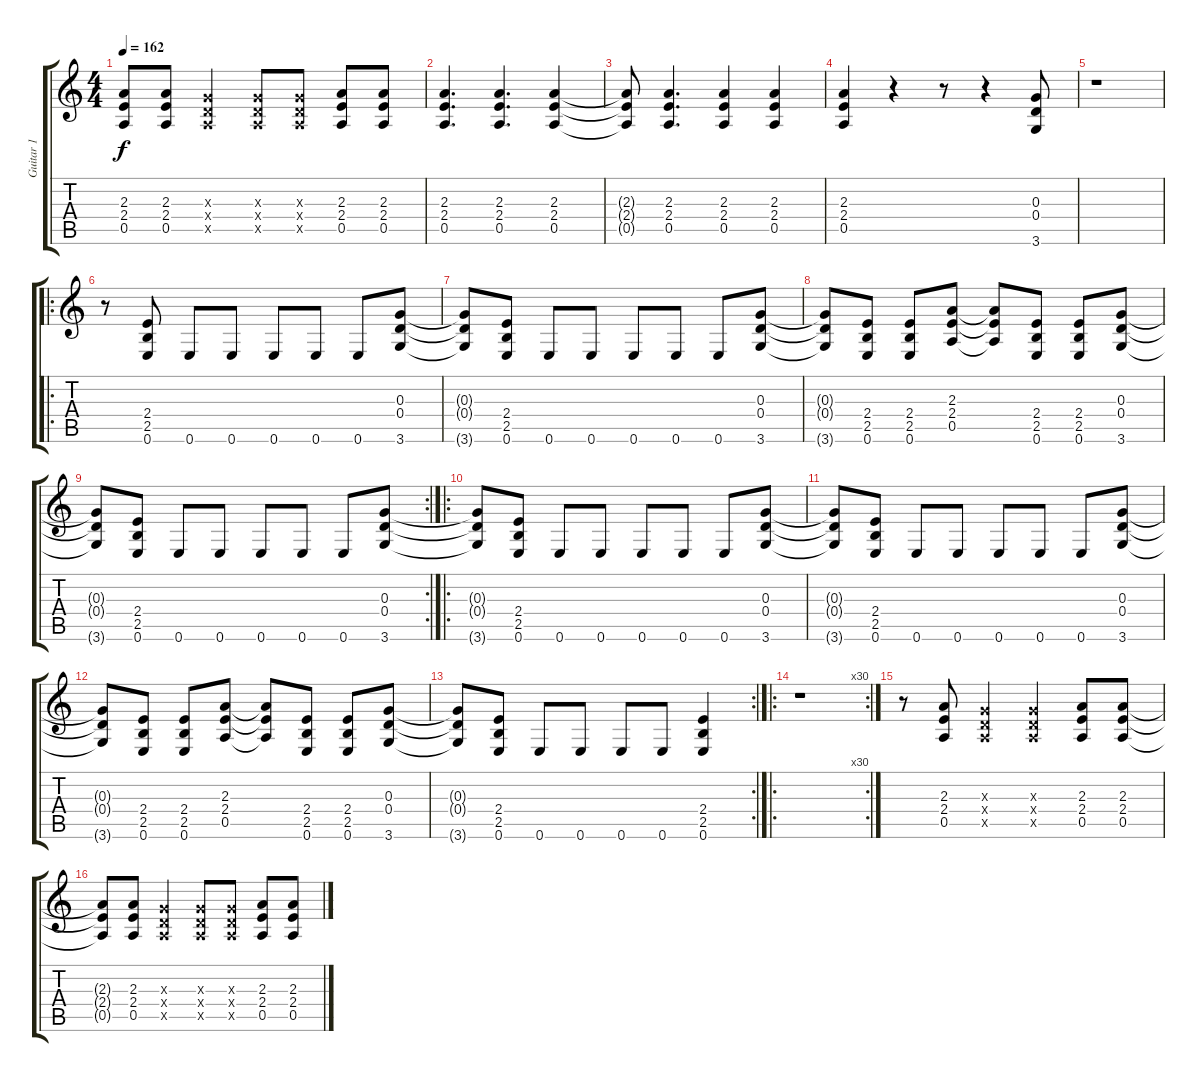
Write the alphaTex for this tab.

\track ("Guitar 1" "Guitar 1") {instrument overdrivenguitar}
\staff {score tabs}
\tuning (E4 B3 G3 D3 A2 E2) {hide}
\ts (4 4)
\tempo 162
\clef g2
\ks c
(2.3{t} 2.4{t} 0.5{t}).8{dy f} (2.3 2.4 0.5).8 (0.3{x} 0.4{x} 0.5{x}).4 (0.3{x} 0.4{x} 0.5{x}).8 (0.3{x} 0.4{x} 0.5{x}).8 (2.3 2.4 0.5).8 (2.3 2.4 0.5).8 |
(2.3 2.4 0.5).4{d} (2.3 2.4 0.5).4{d} (2.3 2.4 0.5).4 |
(2.3{t} 2.4{t} 0.5{t}).8 (2.3 2.4 0.5).4{d} (2.3 2.4 0.5).4 (2.3 2.4 0.5).4 |
(2.3 2.4 0.5).4 r.4 r.8 r.4 (0.3 0.4 3.6).8 |
r.1 |
\ro
r.8 (2.4 2.5 0.6).8 0.6.8 0.6.8 0.6.8 0.6.8 0.6.8 (0.3 0.4 3.6).8 |
(0.3{t} 0.4{t} 3.6{t}).8 (2.4 2.5 0.6).8 0.6.8 0.6.8 0.6.8 0.6.8 0.6.8 (0.3 0.4 3.6).8 |
(0.3{t} 0.4{t} 3.6{t}).8 (2.4 2.5 0.6).8 (2.4 2.5 0.6).8 (2.3 2.4 0.5).8 (2.3{t} 2.4{t} 0.5{t}).8 (2.4 2.5 0.6).8 (2.4 2.5 0.6).8 (0.3 0.4 3.6).8 |
\rc 2
(0.3{t} 0.4{t} 3.6{t}).8 (2.4 2.5 0.6).8 0.6.8 0.6.8 0.6.8 0.6.8 0.6.8 (0.3 0.4 3.6).8 |
\ro
(0.3{t} 0.4{t} 3.6{t}).8 (2.4 2.5 0.6).8 0.6.8 0.6.8 0.6.8 0.6.8 0.6.8 (0.3 0.4 3.6).8 |
(0.3{t} 0.4{t} 3.6{t}).8 (2.4 2.5 0.6).8 0.6.8 0.6.8 0.6.8 0.6.8 0.6.8 (0.3 0.4 3.6).8 |
(0.3{t} 0.4{t} 3.6{t}).8 (2.4 2.5 0.6).8 (2.4 2.5 0.6).8 (2.3 2.4 0.5).8 (2.3{t} 2.4{t} 0.5{t}).8 (2.4 2.5 0.6).8 (2.4 2.5 0.6).8 (0.3 0.4 3.6).8 |
\rc 2
(0.3{t} 0.4{t} 3.6{t}).8 (2.4 2.5 0.6).8 0.6.8 0.6.8 0.6.8 0.6.8 (2.4 2.5 0.6).4 |
\ro
\rc 30
r.1 |
r.8 (2.3 2.4 0.5).8 (0.3{x} 0.4{x} 0.5{x}).4 (0.3{x} 0.4{x} 0.5{x}).4 (2.3 2.4 0.5).8 (2.3 2.4 0.5).8 |
(2.3{t} 2.4{t} 0.5{t}).8 (2.3 2.4 0.5).8 (0.3{x} 0.4{x} 0.5{x}).4 (0.3{x} 0.4{x} 0.5{x}).8 (0.3{x} 0.4{x} 0.5{x}).8 (2.3 2.4 0.5).8 (2.3 2.4 0.5).8
